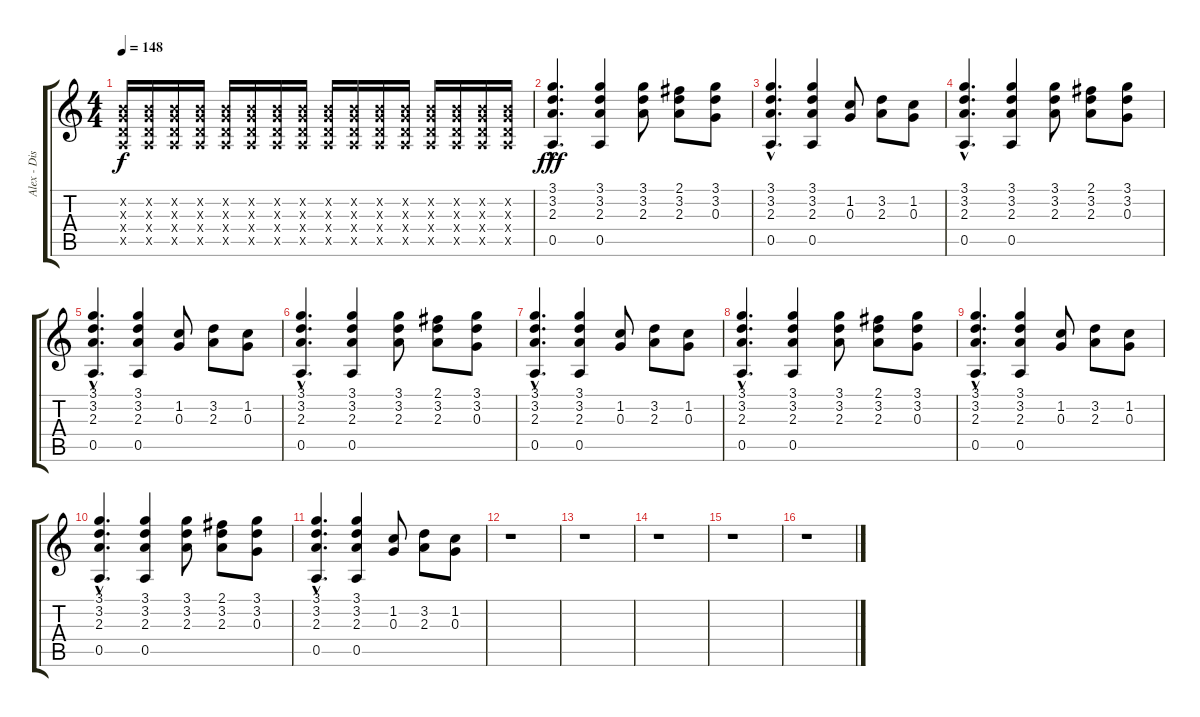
\track ("Alex - Distorção" "Alex - Dis") {instrument distortionguitar}
\staff {score tabs}
\tuning (E4 B3 G3 D3 A2 E2) {hide}
\ts (4 4)
\tempo 148
\clef g2
\ks c
(0.2{x} 0.3{x} 0.4{x} 0.5{x}).16{dy f instrument distortionguitar} (0.2{x} 0.3{x} 0.4{x} 0.5{x}).16 (0.2{x} 0.3{x} 0.4{x} 0.5{x}).16 (0.2{x} 0.3{x} 0.4{x} 0.5{x}).16 (0.2{x} 0.3{x} 0.4{x} 0.5{x}).16 (0.2{x} 0.3{x} 0.4{x} 0.5{x}).16 (0.2{x} 0.3{x} 0.4{x} 0.5{x}).16 (0.2{x} 0.3{x} 0.4{x} 0.5{x}).16 (0.2{x} 0.3{x} 0.4{x} 0.5{x}).16 (0.2{x} 0.3{x} 0.4{x} 0.5{x}).16 (0.2{x} 0.3{x} 0.4{x} 0.5{x}).16 (0.2{x} 0.3{x} 0.4{x} 0.5{x}).16 (0.2{x} 0.3{x} 0.4{x} 0.5{x}).16 (0.2{x} 0.3{x} 0.4{x} 0.5{x}).16 (0.2{x} 0.3{x} 0.4{x} 0.5{x}).16 (0.2{x} 0.3{x} 0.4{x} 0.5{x}).16 |
(3.1{hac} 3.2{hac} 2.3{hac} 0.5{hac}).4{d dy fff} (3.1 3.2 2.3 0.5).4 (3.1 3.2 2.3).8 (2.1 3.2 2.3).8 (3.1 3.2 0.3).8 |
(3.1{hac} 3.2{hac} 2.3{hac} 0.5{hac}).4{d} (3.1 3.2 2.3 0.5).4 (1.2 0.3).8 (3.2 2.3).8 (1.2 0.3).8 |
(3.1{hac} 3.2{hac} 2.3{hac} 0.5{hac}).4{d} (3.1 3.2 2.3 0.5).4 (3.1 3.2 2.3).8 (2.1 3.2 2.3).8 (3.1 3.2 0.3).8 |
(3.1{hac} 3.2{hac} 2.3{hac} 0.5{hac}).4{d} (3.1 3.2 2.3 0.5).4 (1.2 0.3).8 (3.2 2.3).8 (1.2 0.3).8 |
(3.1{hac} 3.2{hac} 2.3{hac} 0.5{hac}).4{d} (3.1 3.2 2.3 0.5).4 (3.1 3.2 2.3).8 (2.1 3.2 2.3).8 (3.1 3.2 0.3).8 |
(3.1{hac} 3.2{hac} 2.3{hac} 0.5{hac}).4{d} (3.1 3.2 2.3 0.5).4 (1.2 0.3).8 (3.2 2.3).8 (1.2 0.3).8 |
(3.1{hac} 3.2{hac} 2.3{hac} 0.5{hac}).4{d} (3.1 3.2 2.3 0.5).4 (3.1 3.2 2.3).8 (2.1 3.2 2.3).8 (3.1 3.2 0.3).8 |
(3.1{hac} 3.2{hac} 2.3{hac} 0.5{hac}).4{d} (3.1 3.2 2.3 0.5).4 (1.2 0.3).8 (3.2 2.3).8 (1.2 0.3).8 |
(3.1{hac} 3.2{hac} 2.3{hac} 0.5{hac}).4{d} (3.1 3.2 2.3 0.5).4 (3.1 3.2 2.3).8 (2.1 3.2 2.3).8 (3.1 3.2 0.3).8 |
(3.1{hac} 3.2{hac} 2.3{hac} 0.5{hac}).4{d} (3.1 3.2 2.3 0.5).4 (1.2 0.3).8 (3.2 2.3).8 (1.2 0.3).8 |
r.1 |
r.1 |
r.1 |
r.1 |
r.1
